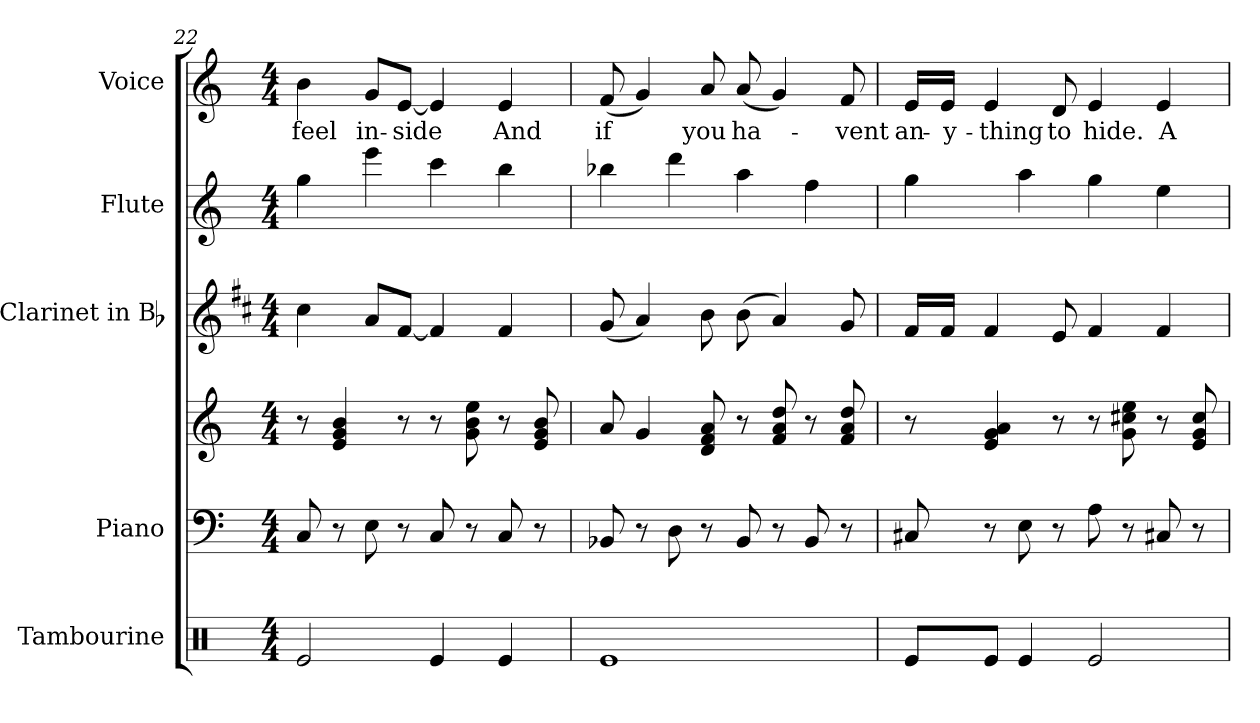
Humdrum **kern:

**kern	**kern	**kern	**kern	**kern	**kern	**text
*part5	*part4	*part4	*part3	*part2	*part1	*part1
*staff6	*staff5	*staff4	*staff3	*staff2	*staff1	*staff1
*I"Tambourine	*I"Piano	*	*I"Clarinet in Bb	*I"Flute	*I"Voice	*
*I'Tamb.	*I'Pno.	*	*I'Cl.	*I'Fl.	*I'Voice	*
*clefX	*clefF4	*clefG2	*clefG2	*clefG2	*clefG2	*
*	*	*	*ITrd1c2	*	*	*
*k[]	*k[]	*k[]	*k[]	*k[]	*k[]	*
*C:	*C:	*C:	*C:	*C:	*C:	*
*M4/4	*M4/4	*M4/4	*M4/4	*M4/4	*M4/4	*
=22	=22	=22	=22	=22	=22	=22
!	!	!	!	!	!	!LO:LY:b:color=#000000
2Rei/	8Ci/	8r	4bi\	4ggi\	4bi\	feel
.	8r	4ei/ 4gi 4bi	.	.	.	.
!	!	!	!	!	!	!LO:LY:b:color=#000000
.	8Ei\	.	8gi/L	4eeei\	8gi/L	in-
!	!	!	!	!	!	!LO:LY:b:color=#000000
.	8r	8r	[8ei/J	.	[8ei/J	-side
4Rei/	8Ci/	8r	4ei/]	4ccci\	4ei/]	.
.	8r	8gi\ 8bi 8eei	.	.	.	.
!	!	!	!	!	!	!LO:LY:b:color=#000000
4Rei/	8Ci/	8r	4ei/	4bbi\	4ei/	And
.	8r	8ei/ 8gi 8bi	.	.	.	.
=23	=23	=23	=23	=23	=23	=23
!	!	!	!	!	!	!LO:LY:b:color=#000000
1Rei	8BB-Xi/	8ai/	(8fi/	4bb-Xi\	(8fi/	if
.	8r	4gi/	4gi/)	.	4gi/)	.
.	8Di\	.	.	4dddi\	.	.
!	!	!	!	!	!	!LO:LY:b:color=#000000
.	8r	8di/ 8fi 8ai	8ai\	.	8ai/	you
!	!	!	!	!	!	!LO:LY:b:color=#000000
.	8BB-i/	8r	(8ai\	4aai\	(8ai/	ha-
.	8r	8fi/ 8ai 8ddi	4gi/)	.	4gi/)	.
.	8BB-i/	8r	.	4ffi\	.	.
!	!	!	!	!	!	!LO:LY:b:color=#000000
.	8r	8fi/ 8ai 8ddi	8fi/	.	8fi/	-vent
=24	=24	=24	=24	=24	=24	=24
!	!	!	!	!	!	!LO:LY:b:color=#000000
8Rei/L	8C#Xi/	8r	16ei/LL	4ggi\	16ei/LL	an-
!	!	!	!	!	!	!LO:LY:b:color=#000000
.	.	.	16ei/JJ	.	16ei/JJ	-y-
!	!	!	!	!	!	!LO:LY:b:color=#000000
8Rei/J	8r	4ei/ 4gi 4ai	4ei/	.	4ei/	-thing
4Rei/	8Ei\	.	.	4aai\	.	.
!	!	!	!	!	!	!LO:LY:b:color=#000000
.	8r	8r	8di/	.	8di/	to
!	!	!	!	!	!	!LO:LY:b:color=#000000
2Rei/	8Ai\	8r	4ei/	4ggi\	4ei/	hide.
.	8r	8gi\ 8cc#Xi 8eei	.	.	.	.
!	!	!	!	!	!	!LO:LY:b:color=#000000
.	8C#Xi/	8r	4ei/	4eei\	4ei/	A
.	8r	8ei/ 8gi 8cc#i	.	.	.	.
=	=	=	=	=	=	=
*-	*-	*-	*-	*-	*-	*-
